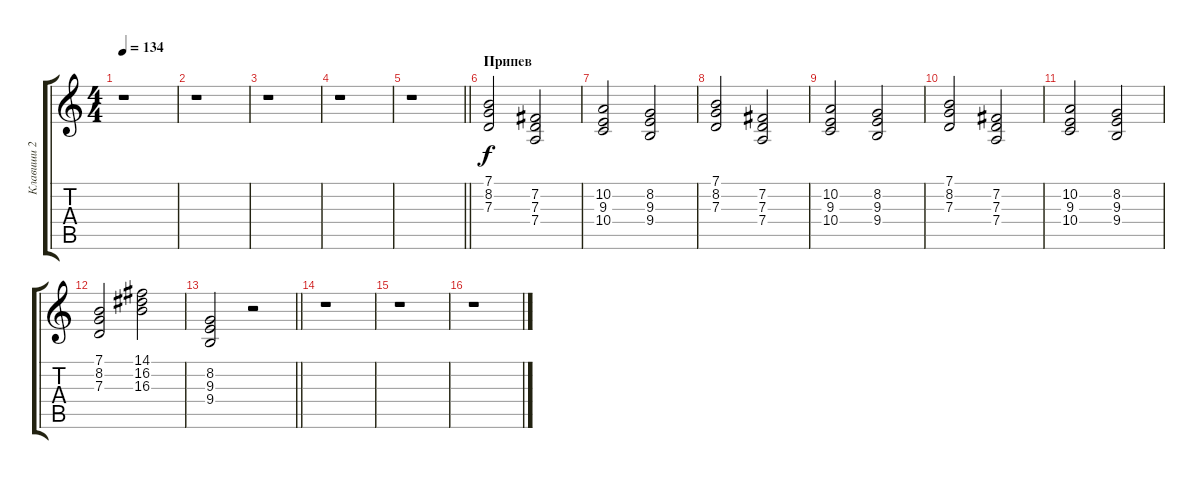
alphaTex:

\track ("Клавиши 2" "Клавиши 2") {instrument churchorgan}
\staff {score tabs}
\tuning (E4 B3 G3 D3 A2 E2) {hide}
\ts (4 4)
\tempo 134
\clef g2
\ks c
r.1{dy f} |
r.1 |
r.1 |
r.1 |
\barLineRight lightlight
r.1 |
\section ("" "Припев")
(7.1 8.2 7.3).2 (7.2 7.3 7.4).2 |
(10.2 9.3 10.4).2 (8.2 9.3 9.4).2 |
(7.1 8.2 7.3).2 (7.2 7.3 7.4).2 |
(10.2 9.3 10.4).2 (8.2 9.3 9.4).2 |
(7.1 8.2 7.3).2 (7.2 7.3 7.4).2 |
(10.2 9.3 10.4).2 (8.2 9.3 9.4).2 |
(7.1 8.2 7.3).2 (14.1 16.2 16.3).2 |
\barLineRight lightlight
(8.2 9.3 9.4).2 r.2 |
r.1 |
r.1 |
r.1
